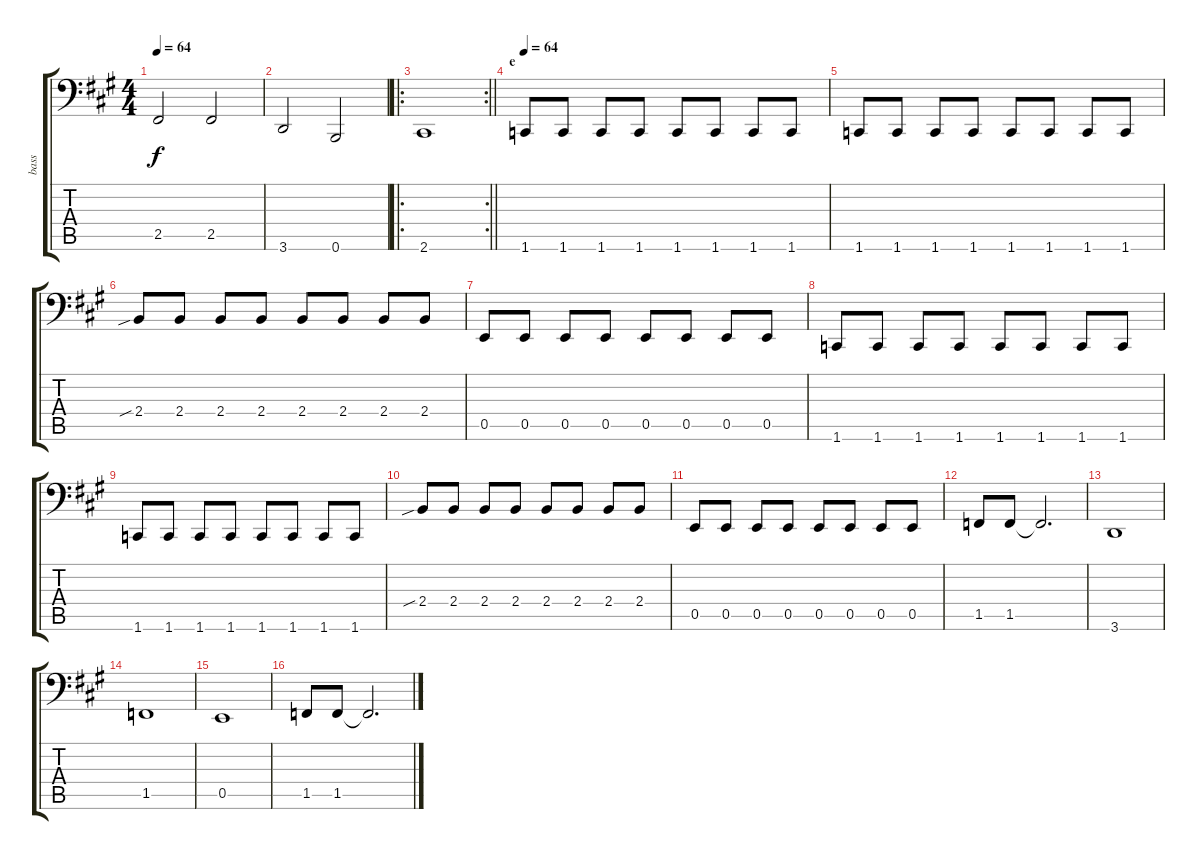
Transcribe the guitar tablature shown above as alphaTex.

\track ("bass" "bass") {instrument electricbassfinger}
\staff {score tabs}
\tuning (C3 G2 D2 A1 E1 B0) {hide}
\ts (4 4)
\tempo 64
\clef f4
\ks a
2.5.2{dy f} 2.5.2 |
3.6.2 0.6.2 |
\ro
\rc 2
\barLineRight lightlight
2.6.1 |
\section ("" "e")
\tempo 64
1.6.8 1.6.8 1.6.8 1.6.8 1.6.8 1.6.8 1.6.8 1.6.8 |
1.6.8 1.6.8 1.6.8 1.6.8 1.6.8 1.6.8 1.6.8 1.6.8 |
2.4{sib}.8 2.4.8 2.4.8 2.4.8 2.4.8 2.4.8 2.4.8 2.4.8 |
0.5.8 0.5.8 0.5.8 0.5.8 0.5.8 0.5.8 0.5.8 0.5.8 |
1.6.8 1.6.8 1.6.8 1.6.8 1.6.8 1.6.8 1.6.8 1.6.8 |
1.6.8 1.6.8 1.6.8 1.6.8 1.6.8 1.6.8 1.6.8 1.6.8 |
2.4{sib}.8 2.4.8 2.4.8 2.4.8 2.4.8 2.4.8 2.4.8 2.4.8 |
0.5.8 0.5.8 0.5.8 0.5.8 0.5.8 0.5.8 0.5.8 0.5.8 |
1.5.8 1.5.8 1.5{t}.2{d} |
3.6.1 |
1.5.1 |
0.5.1 |
1.5.8 1.5.8 1.5{t}.2{d}
